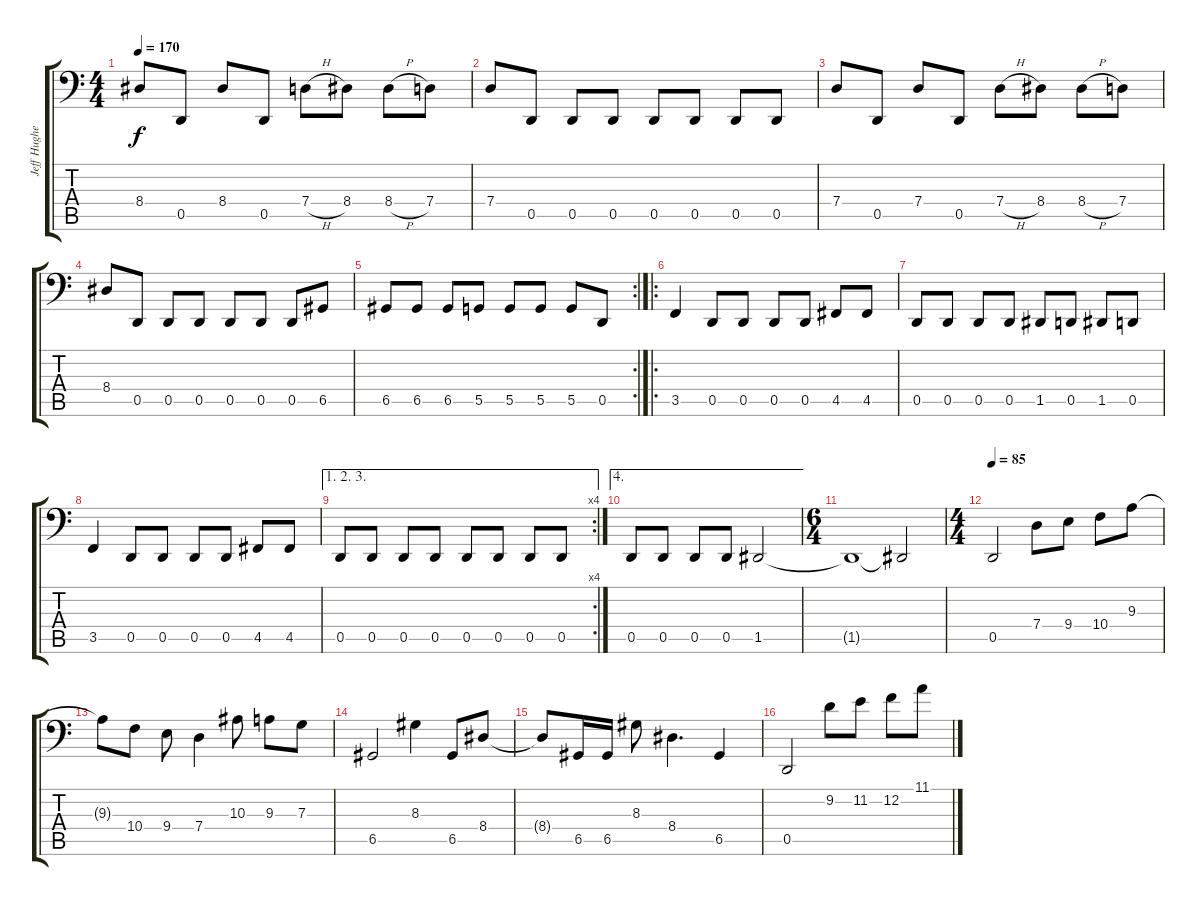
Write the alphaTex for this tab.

\track ("Jeff Hughell" "Jeff Hughe") {instrument electricbassfinger}
\staff {score tabs}
\tuning (Bb2 F2 C2 G1 D1 A0) {hide}
\ts (4 4)
\tempo 170
\clef f4
\ks c
8.4.8{dy f} 0.5.8 8.4.8 0.5.8 7.4{h}.8 8.4.8 8.4{h}.8 7.4.8 |
7.4.8 0.5.8 0.5.8 0.5.8 0.5.8 0.5.8 0.5.8 0.5.8 |
7.4.8 0.5.8 7.4.8 0.5.8 7.4{h}.8 8.4.8 8.4{h}.8 7.4.8 |
8.4.8 0.5.8 0.5.8 0.5.8 0.5.8 0.5.8 0.5.8 6.5.8 |
\rc 2
6.5.8 6.5.8 6.5.8 5.5.8 5.5.8 5.5.8 5.5.8 0.5.8 |
\ro
3.5.4 0.5.8 0.5.8 0.5.8 0.5.8 4.5.8 4.5.8 |
0.5.8 0.5.8 0.5.8 0.5.8 1.5.8 0.5.8 1.5.8 0.5.8 |
3.5.4 0.5.8 0.5.8 0.5.8 0.5.8 4.5.8 4.5.8 |
\ae (1 2 3)
\rc 4
0.5.8 0.5.8 0.5.8 0.5.8 0.5.8 0.5.8 0.5.8 0.5.8 |
\ae 4
0.5.8 0.5.8 0.5.8 0.5.8 1.5.2 |
\ts (6 4)
1.5{t}.1 1.5{t}.2 |
\ts (4 4)
\tempo 85
0.5.2 7.4.8 9.4.8 10.4.8 9.3.8 |
9.3{t}.8 10.4.8 9.4.8 7.4.4 10.3.8 9.3.8 7.3.8 |
6.5.2 8.3.4 6.5.8 8.4.8 |
8.4{t}.8 6.5.16 6.5.16 8.3.8 8.4.4{d} 6.5.4 |
0.5.2 9.2.8 11.2.8 12.2.8 11.1.8
